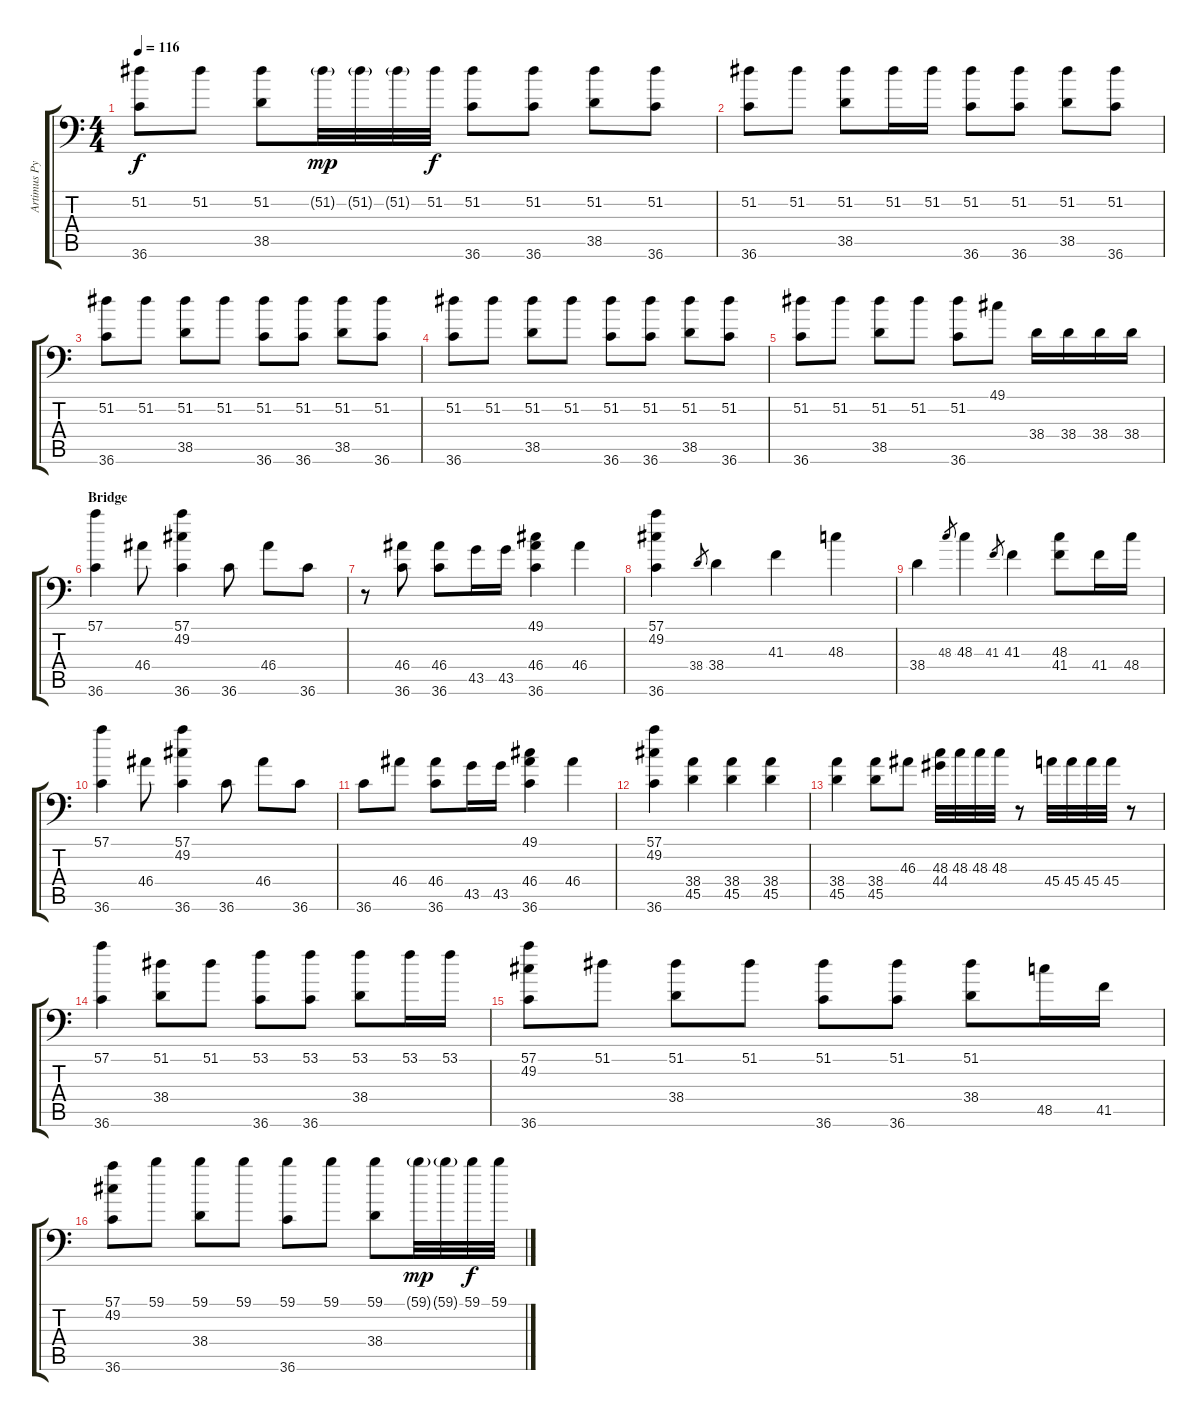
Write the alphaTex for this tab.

\track ("Artimus Pyle" "Artimus Py") {instrument acousticgrandpiano}
\staff {score tabs}
\tuning (C-1 C-1 C-1 C-1 C-1 C-1) {hide}
\ts (4 4)
\tempo 116
\clef f4
\ks c
(51.2 36.6).8{dy f} 51.2.8 (51.2 38.5).8 51.2{g}.32{dy mp} 51.2{g}.32 51.2{g}.32 51.2.32{dy f} (51.2 36.6).8 (51.2 36.6).8 (51.2 38.5).8 (51.2 36.6).8 |
(51.2 36.6).8 51.2.8 (51.2 38.5).8 51.2.16 51.2.16 (51.2 36.6).8 (51.2 36.6).8 (51.2 38.5).8 (51.2 36.6).8 |
(51.2 36.6).8 51.2.8 (51.2 38.5).8 51.2.8 (51.2 36.6).8 (51.2 36.6).8 (51.2 38.5).8 (51.2 36.6).8 |
(51.2 36.6).8 51.2.8 (51.2 38.5).8 51.2.8 (51.2 36.6).8 (51.2 36.6).8 (51.2 38.5).8 (51.2 36.6).8 |
(51.2 36.6).8 51.2.8 (51.2 38.5).8 51.2.8 (51.2 36.6).8 49.1.8 38.4.16 38.4.16 38.4.16 38.4.16 |
\section ("" "Bridge")
(57.1 36.6).4 46.4.8 (57.1 49.2 36.6).4 36.6.8 46.4.8 36.6.8 |
r.8 (46.4 36.6).8 (46.4 36.6).8 43.5.16 43.5.16 (49.1 46.4 36.6).4 46.4.4 |
(57.1 49.2 36.6).4 38.4.8{gr} 38.4.4 41.3.4 48.3.4 |
38.4.4 48.3.8{gr} 48.3.4 41.3.8{gr} 41.3.4 (48.3 41.4).8 41.4.16 48.4.16 |
(57.1 36.6).4 46.4.8 (57.1 49.2 36.6).4 36.6.8 46.4.8 36.6.8 |
36.6.8 46.4.8 (46.4 36.6).8 43.5.16 43.5.16 (49.1 46.4 36.6).4 46.4.4 |
(57.1 49.2 36.6).4 (38.4 45.5).4 (38.4 45.5).4 (38.4 45.5).4 |
(38.4 45.5).4 (38.4 45.5).8 46.3.8 (48.3 44.4).32 48.3.32 48.3.32 48.3.32 r.8 45.4.32 45.4.32 45.4.32 45.4.32 r.8 |
(57.1 36.6).4 (51.1 38.4).8 51.1.8 (53.1 36.6).8 (53.1 36.6).8 (53.1 38.4).8 53.1.16 53.1.16 |
(57.1 49.2 36.6).8 51.1.8 (51.1 38.4).8 51.1.8 (51.1 36.6).8 (51.1 36.6).8 (51.1 38.4).8 48.5.16 41.5.16 |
(57.1 49.2 36.6).8 59.1.8 (59.1 38.4).8 59.1.8 (59.1 36.6).8 59.1.8 (59.1 38.4).8 59.1{g}.32{dy mp} 59.1{g}.32 59.1.32{dy f} 59.1.32
